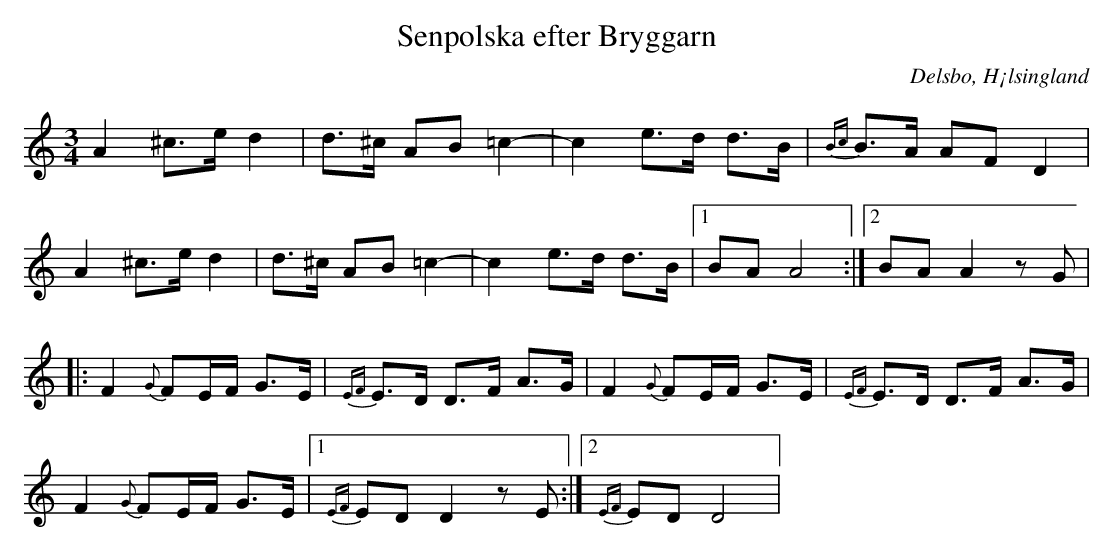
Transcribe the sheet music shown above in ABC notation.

X:1
T: Senpolska efter Bryggarn
O: Delsbo, H¡lsingland
M: 3/4
L: 1/8
K: Am
A2 ^c>e d2| d>^c AB =c2-|c2 e>d d>B|{Bc}B>A AF D2 |
A2 ^c>e d2| d>^c AB =c2-|c2 e>d d>B|1 BA A4 :|2 BA A2 zG |
|:F2 {G}FE/F/ G>E|{EF}E>D D>F A>G|F2 {G}FE/F/ G>E |{EF}E>D D>F A>G |
F2 {G}FE/F/ G>E|1{EF}ED D2 zE:|2{EF}ED D4|
